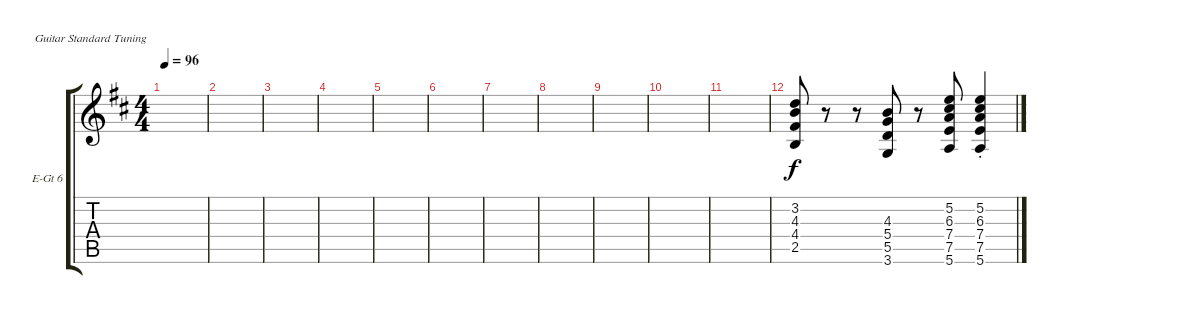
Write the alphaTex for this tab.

\defaultSystemsLayout 4
\bracketExtendMode groupsimilarinstruments
\firstSystemTrackNameOrientation horizontal
\otherSystemsTrackNameOrientation horizontal
\track ("Electric Guitar 5" "E-Gt 6") {instrument electricguitarclean}
\staff {score tabs}
\tuning (E4 B3 G3 D3 A2 E2)
\ts (4 4)
\tempo 96
\clef g2
\ks d
|
|
|
|
|
|
|
|
|
|
|
(2.5 4.4 4.3 3.2).8 r.8 r.8 (4.3 5.4 5.5 3.6).8 r.8 (5.6 7.5 7.4 6.3 5.2).8 (5.2 6.3 7.4 7.5 5.6{st}).4
